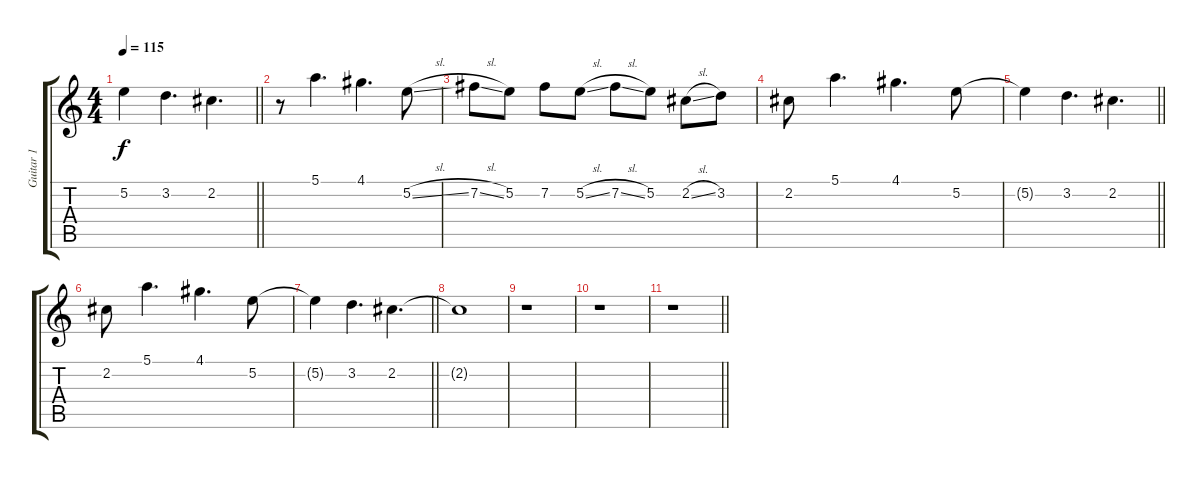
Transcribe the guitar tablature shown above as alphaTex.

\track ("Guitar 1" "Guitar 1") {instrument acousticguitarnylon}
\staff {score tabs}
\tuning (E4 B3 G3 D3 A2 E2) {hide}
\ts (4 4)
\tempo 115
\clef g2
\barLineRight lightlight
\ks c
5.2{t}.4{dy f} 3.2.4{d} 2.2.4{d} |
r.8 5.1.4{d} 4.1.4{d} 5.2{sl}.8 |
7.2{sl}.8 5.2.8 7.2.8 5.2{sl}.8 7.2{sl}.8 5.2.8 2.2{sl}.8 3.2.8 |
2.2.8 5.1.4{d} 4.1.4{d} 5.2.8 |
\barLineRight lightlight
5.2{t}.4 3.2.4{d} 2.2.4{d} |
2.2.8 5.1.4{d} 4.1.4{d} 5.2.8 |
\barLineRight lightlight
5.2{t}.4 3.2.4{d} 2.2.4{d} |
2.2{t}.1 |
r.1 |
r.1 |
\barLineRight lightlight
r.1
